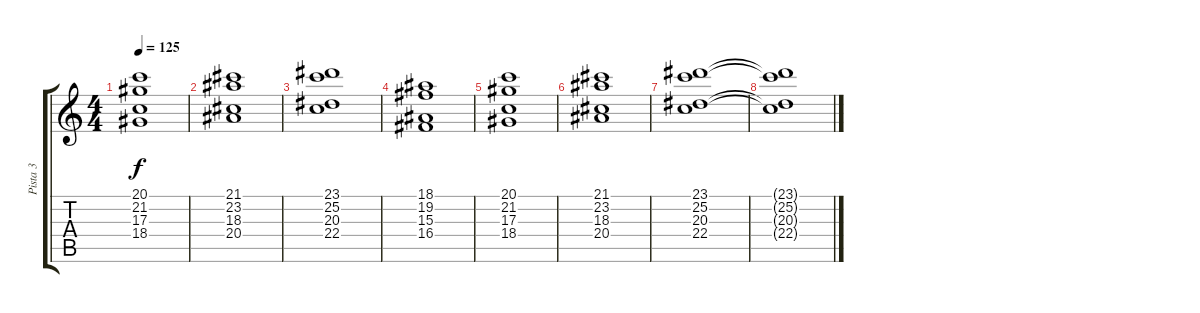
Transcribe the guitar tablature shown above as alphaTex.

\track ("Pista 3" "Pista 3") {instrument stringensemble2}
\staff {score tabs}
\tuning (E4 B3 G3 D3 A2 E2) {hide}
\ts (4 4)
\tempo 125
\clef g2
\ks c
(20.1 21.2 17.3 18.4).1{dy f} |
(21.1 23.2 18.3 20.4).1 |
(23.1 25.2 20.3 22.4).1 |
(18.1 19.2 15.3 16.4).1 |
(20.1 21.2 17.3 18.4).1 |
(21.1 23.2 18.3 20.4).1 |
(23.1 25.2 20.3 22.4).1 |
(23.1{t} 25.2{t} 20.3{t} 22.4{t}).1
